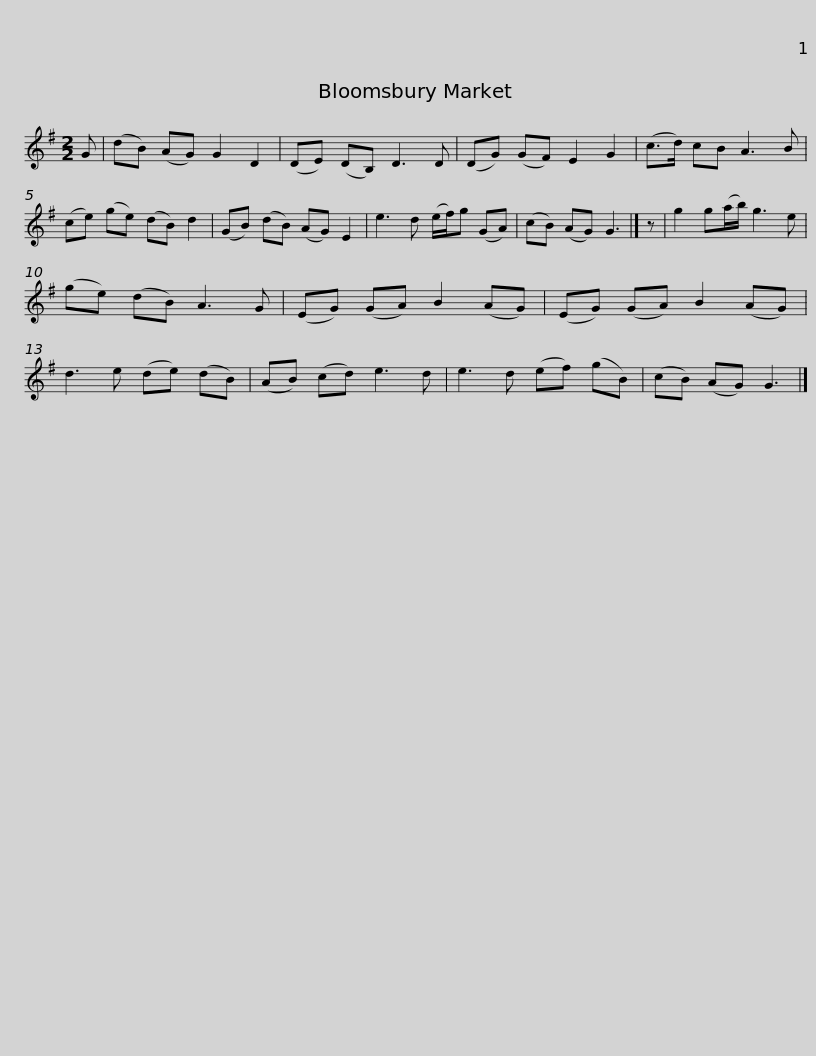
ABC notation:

X:1
L:1/8
M:2/2
I:linebreak $
K:G
V:1 treble
V:1
 G | (dB) (AG) G2 D2 | (DE) (DB,) D3 D | (DG) (GF) E2 G2 | (c>d) cB A3 B | %5
 (ce) (ge) (dB) d2 | (GB) (dB) (AG) E2 |$ e3 d (e/f/)g (GA) | (cB) (AG) G3 |] z | %10
 g2 g(a/b/) g3 e | (ge) (dB) A3 G | (EG) (GA) B2 (AG) | (EG) (GA) B2 (AG) |$ d3 e (de) (dB) | %15
 (AB) (cd) e3 d | e3 d (ef) (gB) | (cB) (AG) G3 |] %18
